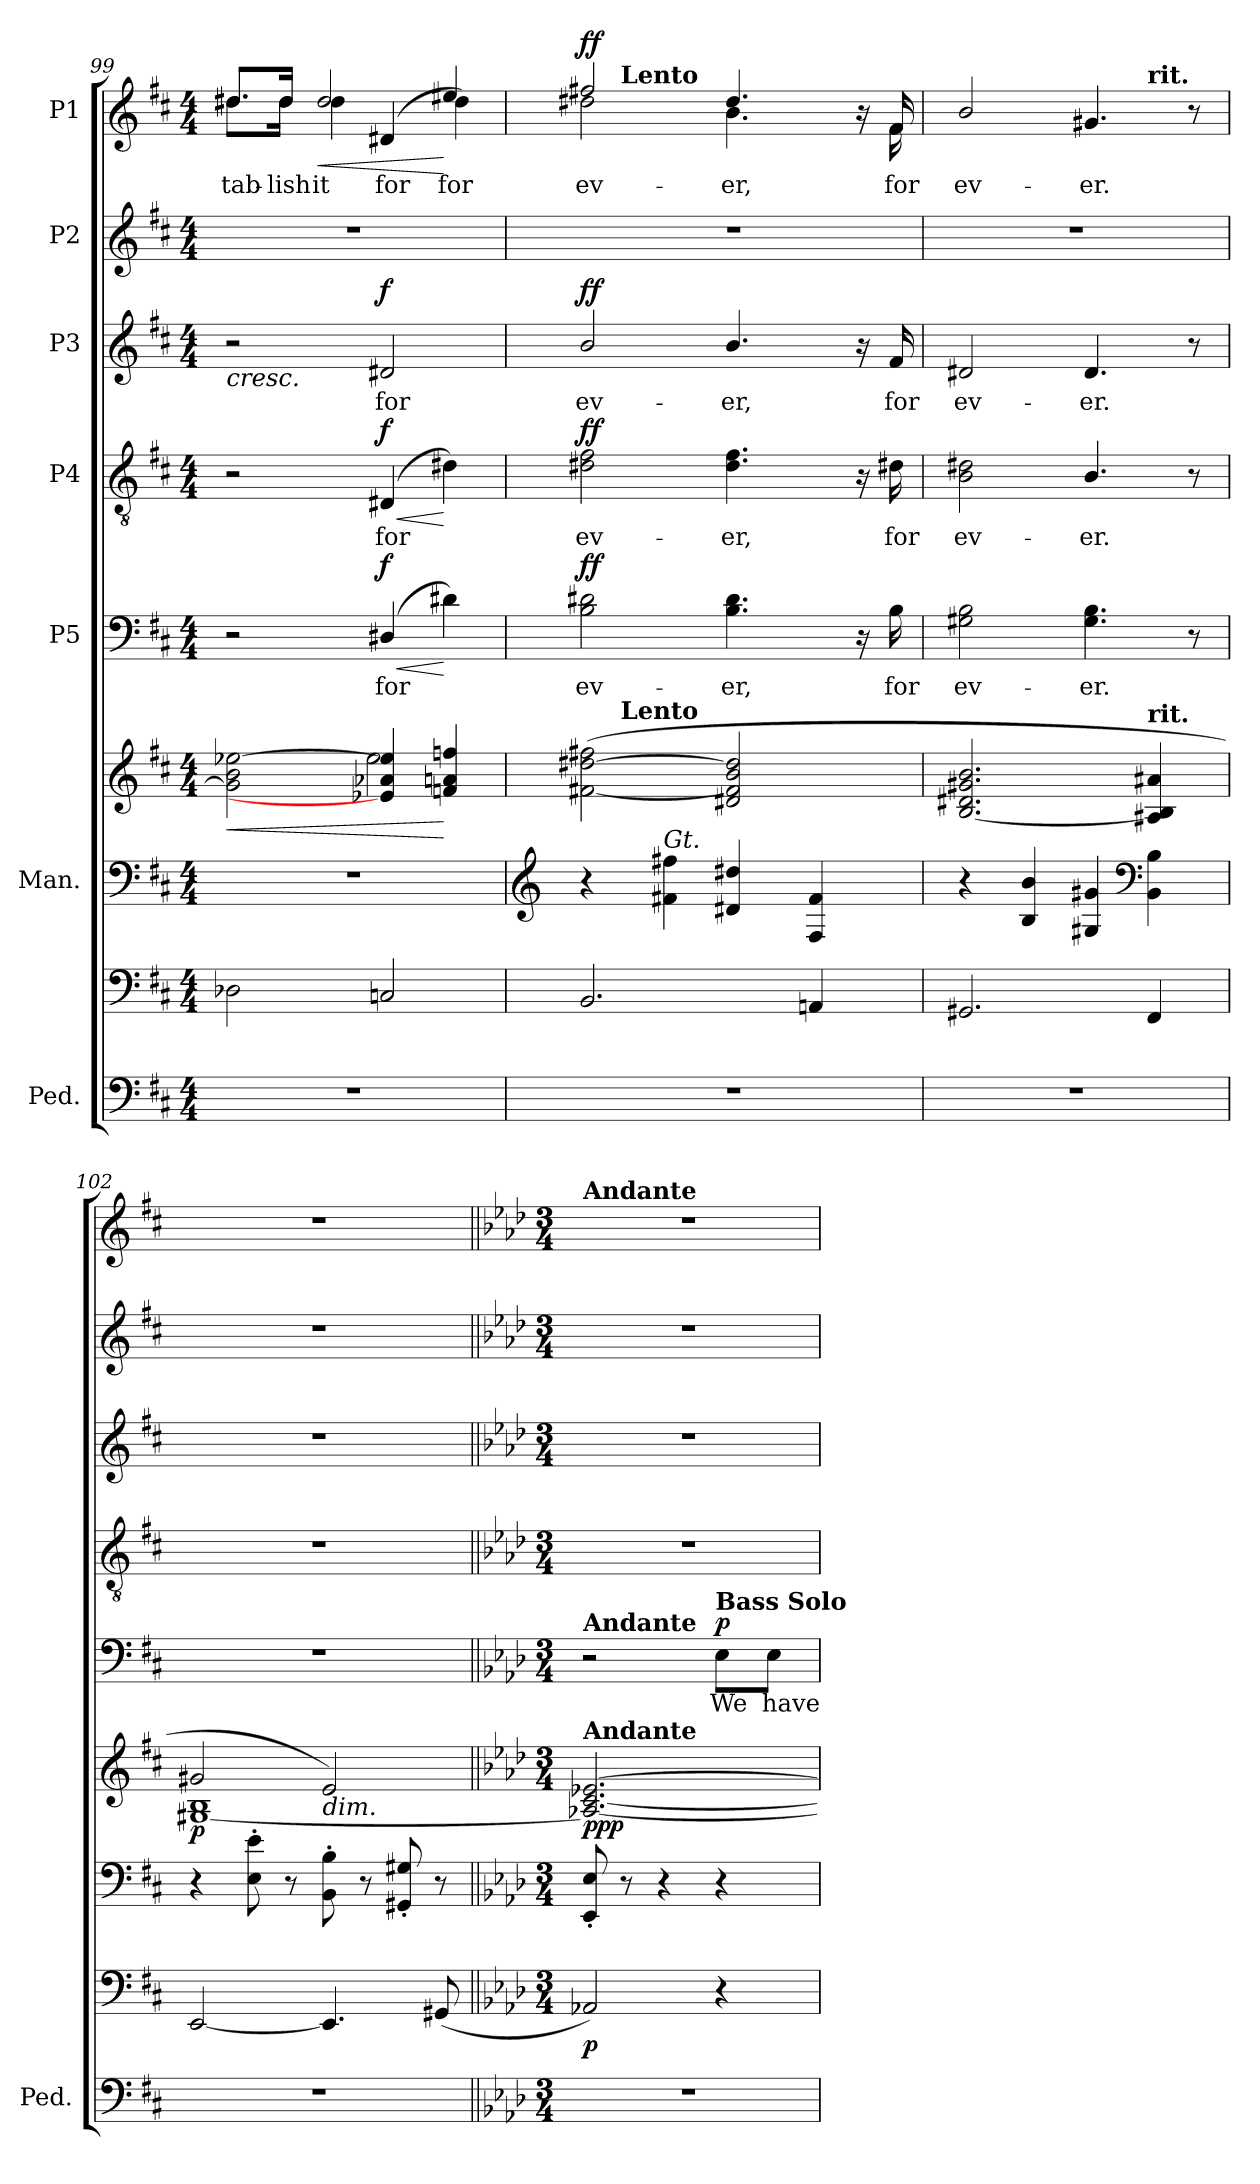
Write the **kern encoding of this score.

**kern	**kern	**dynam	**kern	**kern	**dynam	**kern	**text	**dynam	**kern	**text	**dynam	**kern	**text	**dynam	**kern	**kern	**text	**dynam
*part7	*part7	*part7	*part6	*part6	*part6	*part5	*part5	*part5	*part4	*part4	*part4	*part3	*part3	*part3	*part2	*part1	*part1	*part1
*staff9	*staff8	*staff8/9	*staff7	*staff6	*staff6/7	*staff5	*staff5	*staff5	*staff4	*staff4	*staff4	*staff3	*staff3	*staff3	*staff2	*staff1	*staff1	*staff1
*I"Ped.	*	*	*I"Man.	*	*	*I"P5	*	*	*I"P4	*	*	*I"P3	*	*	*I"P2	*I"P1	*	*
*I'Ped.	*	*	*	*	*	*	*	*	*	*	*	*	*	*	*	*	*	*
*clefF4	*clefF4	*	*clefF4	*clefG2	*	*clefF4	*	*	*clefGv2	*	*	*clefG2	*	*	*clefG2	*clefG2	*	*
*	*	*	*	*	*	*	*	*	*ITrd7c12	*	*	*	*	*	*	*	*	*
*k[f#c#]	*k[f#c#]	*	*k[f#c#]	*k[f#c#]	*	*k[f#c#]	*	*	*k[f#c#]	*	*	*k[f#c#]	*	*	*k[f#c#]	*k[f#c#]	*	*
*D:	*D:	*	*D:	*D:	*	*D:	*	*	*D:	*	*	*D:	*	*	*D:	*D:	*	*
*M4/4	*M4/4	*	*M4/4	*M4/4	*	*M4/4	*	*	*M4/4	*	*	*M4/4	*	*	*M4/4	*M4/4	*	*
=99	=99	=99	=99	=99	=99	=99	=99	=99	=99	=99	=99	=99	=99	=99	=99	=99	=99	=99
!	!	!	!	!	!LO:HP:b	!	!	!	!	!	!	!	!	!LO:HP:b	!	!	!	!
*	*	*	*	*^	*	*	*	*	*	*	*	*	*	*	*	*	*	*
!	!	!	!	!	!	!	!	!	!	!	!	!	!	!	!	!	!	!LO:LY:b:color=#000000	!
*	*	*	*	*	*	*	*	*	*	*	*	*	*	*	*	*	*^	*	*
1r	2D-Xi\	.	1r	2gi\] 2bi [2ee-Xi	2ryy	<	2r	.	.	2r	.	.	2r	.	<	1r	8.dd#Xi/L	8.dd#i\L	-tab-	.
!	!	!	!	!	!	!	!	!	!	!	!	!	!	!	!	!	!	!	!LO:LY:b:color=#000000	!
.	.	.	.	.	.	.	.	.	.	.	.	.	.	.	.	.	16dd#i/Jk	16dd#i\Jk	-lish	.
!	!	!	!	!	!	!	!	!	!	!	!	!	!	!	!	!	!	!	!LO:LY:a:color=#000000	!LO:HP:b
!	!	!	!	!	!	!	!	!	!	!	!	!	!	!	!	!	!	!	!LO:LY:b:color=#000000	!
.	.	.	.	.	.	.	.	.	.	.	.	.	.	.	.	.	2dd#i/	4dd#i\	it	<
!	!	!	!	!	!	!	!	!LO:LY:b:color=#000000	!LO:HP:b	!	!	!	!	!	!	!	!	!	!	!
!	!	!	!	!	!	!	!	!	!	!	!LO:LY:b:color=#000000	!LO:HP:b	!	!	!	!	!	!	!	!
!	!	!	!	!	!	!	!	!	!	!	!	!	!	!LO:LY:b:color=#000000	!	!	!	!	!	!
!	!	!	!	!	!	!	!	!	!	!	!	!	!	!	!	!	!	!	!LO:LY:b:color=#000000	!
.	2Cni/	.	.	4e-Xi/] 4a-Xi 4ee-i]	2ee-i\	.	(4D#Xi/	for	< f	(4DD#Xi/	for	< f	2d#Xi/	for	f	.	.	(4d#Xi/	for	.
!	!	!	!	!	!	!	!	!	!	!	!	!	!	!	!	!	!	!	!LO:LY:a:color=#000000	!
.	.	.	.	4fni/ 4ani 4ffni	.	[	4d#Xi\)	.	[	4D#Xi\)	.	[	.	.	.	.	4ee#Xi/	4dd#i\)	for	[
*	*	*	*	*v	*v	*	*	*	*	*	*	*	*	*	*	*	*v	*v	*	*
.	.	.	.	.	.	.	.	.	.	.	.	.	.	[	.	.	.	.
!!LO:PB:g=z
=100	=100	=100	=100	=100	=100	=100	=100	=100	=100	=100	=100	=100	=100	=100	=100	=100	=100	=100
*	*	*	*clefG2	*	*	*	*	*	*	*	*	*	*	*	*	*	*	*
!	!	!	!	!	!	!	!LO:LY:b:color=#000000	!	!	!	!	!	!	!	!	!	!	!
!	!	!	!	!	!	!	!	!	!	!LO:LY:b:color=#000000	!	!	!	!	!	!	!	!
!	!	!	!	!	!	!	!	!	!	!	!	!	!LO:LY:b:color=#000000	!	!	!	!	!
!	!	!	!	!	!	!	!	!	!	!	!	!	!	!	!	!	!LO:LY:b:color=#000000	!
*	*	*	*	*^	*	*	*	*	*	*	*	*	*	*	*	*^	*	*
*	*	*	*	*	*	*	*	*	*	*	*	*	*	*	*	*	*	*^	*	*
1r	2.BBi/	.	4r	([2f#Xi\ [2dd#Xi 2ff#Xi	16...ryy	.	2Bi\ 2d#Xi	ev-	ff	2D#Xi\ 2F#i	ev-	ff	2bi/	ev-	ff	1r	2ff#Xi/	2dd#Xi\	16...ryy	ev-	ff
*	*	*	*	*MM60	*	*	*	*	*	*	*	*	*	*	*	*	*MM60	*	*	*	*
!	!	!	!	!	!	!	!	!	!	!	!	!	!	!	!	!	!	!	!LO:TX:a:B:t=Lento	!	!
!	!	!	!	!	!LO:TX:a:B:t=Lento	!	!	!	!	!	!	!	!	!	!	!	!	!	!	!	!
.	.	.	.	.	2ryy	.	.	.	.	.	.	.	.	.	.	.	.	.	2ryy	.	.
!	!	!	!LO:TX:a:i:t=Gt.	!	!	!	!	!	!	!	!	!	!	!	!	!	!	!	!	!	!
.	.	.	4f#Xi\ 4ff#Xi	.	.	.	.	.	.	.	.	.	.	.	.	.	.	.	.	.	.
!	!	!	!	!	!	!	!	!LO:LY:b:color=#000000	!	!	!	!	!	!	!	!	!	!	!	!	!
!	!	!	!	!	!	!	!	!	!	!	!LO:LY:b:color=#000000	!	!	!	!	!	!	!	!	!	!
!	!	!	!	!	!	!	!	!	!	!	!	!	!	!LO:LY:b:color=#000000	!	!	!	!	!	!	!
!	!	!	!	!	!	!	!	!	!	!	!	!	!	!	!	!	!	!	!	!LO:LY:b:color=#000000	!
.	.	.	4d#Xi/ 4dd#Xi	2d#Xi/ 2f#i] 2bi 2dd#i]	.	.	4.Bi\ 4.d#i	-er,	.	4.D#i\ 4.F#i	-er,	.	4.bi/	-er,	.	.	4.dd#i/	4.bi\	.	-er,	.
.	.	.	.	.	4ryy	.	.	.	.	.	.	.	.	.	.	.	.	.	4ryy	.	.
.	4AAni/	.	4F#i/ 4f#i	.	.	.	.	.	.	.	.	.	.	.	.	.	.	.	.	.	.
.	.	.	.	.	8ryy	.	.	.	.	.	.	.	.	.	.	.	.	.	8ryy	.	.
.	.	.	.	.	.	.	16r	.	.	16r	.	.	16r	.	.	.	16r	16ryy	.	.	.
!	!	!	!	!	!	!	!	!LO:LY:b:color=#000000	!	!	!	!	!	!	!	!	!	!	!	!	!
!	!	!	!	!	!	!	!	!	!	!	!LO:LY:b:color=#000000	!	!	!	!	!	!	!	!	!	!
!	!	!	!	!	!	!	!	!	!	!	!	!	!	!LO:LY:b:color=#000000	!	!	!	!	!	!	!
!	!	!	!	!	!	!	!	!	!	!	!	!	!	!	!	!	!	!	!	!LO:LY:b:color=#000000	!
.	.	.	.	.	.	.	16Bi\	for	.	16D#Xi\	for	.	16f#i/	for	.	.	16f#i/	16f#i\	.	for	.
.	.	.	.	.	128ryy	.	.	.	.	.	.	.	.	.	.	.	.	.	128ryy	.	.
*	*	*	*	*v	*v	*	*	*	*	*	*	*	*	*	*	*	*v	*v	*v	*	*
=101	=101	=101	=101	=101	=101	=101	=101	=101	=101	=101	=101	=101	=101	=101	=101	=101	=101	=101
*	*	*	*	*^	*	*	*	*	*	*	*	*	*	*	*	*^	*	*
*	*	*	*	*	*	*	*	*	*	*	*	*	*	*	*	*	*	*^	*	*
!	!	!	!	!	!	!	!	!LO:LY:b:color=#000000	!	!	!	!	!	!	!	!	!	!	!	!	!
*	*	*	*	*v	*v	*	*	*	*	*	*	*	*	*	*	*	*v	*v	*v	*	*
*	*	*	*	*^	*	*	*	*	*	*	*	*	*	*	*	*^	*	*
*	*	*	*	*	*	*	*	*	*	*	*	*	*	*	*	*	*	*^	*	*
!	!	!	!	!	!	!	!	!	!	!	!LO:LY:b:color=#000000	!	!	!	!	!	!	!	!	!	!
*	*	*	*	*v	*v	*	*	*	*	*	*	*	*	*	*	*	*v	*v	*v	*	*
*	*	*	*	*^	*	*	*	*	*	*	*	*	*	*	*	*^	*	*
*	*	*	*	*	*	*	*	*	*	*	*	*	*	*	*	*	*	*^	*	*
!	!	!	!	!	!	!	!	!	!	!	!	!	!	!LO:LY:b:color=#000000	!	!	!	!	!	!	!
*	*	*	*	*v	*v	*	*	*	*	*	*	*	*	*	*	*	*v	*v	*v	*	*
*	*	*	*	*^	*	*	*	*	*	*	*	*	*	*	*	*^	*	*
*	*	*	*	*	*	*	*	*	*	*	*	*	*	*	*	*	*	*^	*	*
!	!	!	!	!	!	!	!	!	!	!	!	!	!	!	!	!	!	!	!	!LO:LY:b:color=#000000	!
*	*	*	*	*v	*v	*	*	*	*	*	*	*	*	*	*	*	*	*v	*v	*	*
1r	2.GG#Xi/	.	4r	[2.Bi/ 2.d#Xi 2.g#Xi 2.bi	.	2G#Xi\ 2Bi	ev-	.	2BBi\ 2D#Xi	ev-	.	2d#Xi/	ev-	.	1r	2bi/	2.ryy	ev-	.
.	.	.	4Bi/ 4bi	.	.	.	.	.	.	.	.	.	.	.	.	.	.	.	.
!	!	!	!	!	!	!	!LO:LY:b:color=#000000	!	!	!	!	!	!	!	!	!	!	!	!
!	!	!	!	!	!	!	!	!	!	!LO:LY:b:color=#000000	!	!	!	!	!	!	!	!	!
!	!	!	!	!	!	!	!	!	!	!	!	!	!LO:LY:b:color=#000000	!	!	!	!	!	!
!	!	!	!	!	!	!	!	!	!	!	!	!	!	!	!	!	!	!LO:LY:b:color=#000000	!
.	.	.	4G#Xi/ 4g#Xi	.	.	4.G#i\ 4.Bi	-er.	.	4.BBi/	-er.	.	4.d#i/	-er.	.	.	4.g#Xi/	.	-er.	.
*	*	*	*clefF4	*	*	*	*	*	*	*	*	*	*	*	*	*	*	*	*
!	!	!	!	!	!	!	!	!	!	!	!	!	!	!	!	!	!LO:TX:a:B:t=rit.	!	!
!	!	!	!	!LO:TX:a:B:t=rit.	!	!	!	!	!	!	!	!	!	!	!	!	!	!	!
.	4FF#i/	.	4BBi\ 4Bi	4A#Xi/ 4Bi] 4a#Xi	.	.	.	.	.	.	.	.	.	.	.	.	4ryy	.	.
.	.	.	.	.	.	8r	.	.	8r	.	.	8r	.	.	.	8r	.	.	.
*	*	*	*	*	*	*	*	*	*	*	*	*	*	*	*	*v	*v	*	*
=102	=102	=102	=102	=102	=102	=102	=102	=102	=102	=102	=102	=102	=102	=102	=102	=102	=102	=102
*	*	*	*	*^	*	*	*	*	*	*	*	*	*	*	*	*	*	*
1r	[2EEi/	.	4r	2g#Xi/	[1G#Xi 1Bi	p	1r	.	.	1r	.	.	1r	.	.	1r	1r	.	.
.	.	.	8Ei\' 8ei'	.	.	.	.	.	.	.	.	.	.	.	.	.	.	.	.
.	.	.	8r	.	.	.	.	.	.	.	.	.	.	.	.	.	.	.	.
!	!	!	!	!LO:TX:b:i:t=dim.	!	!	!	!	!	!	!	!	!	!	!	!	!	!	!
.	4.EEi/]	.	8BBi\' 8Bi'	2ei/)	.	.	.	.	.	.	.	.	.	.	.	.	.	.	.
.	.	.	8r	.	.	.	.	.	.	.	.	.	.	.	.	.	.	.	.
.	.	.	8GG#Xi/' 8G#Xi'	.	.	.	.	.	.	.	.	.	.	.	.	.	.	.	.
.	(8GG#Xi/	.	8r	.	.	.	.	.	.	.	.	.	.	.	.	.	.	.	.
*	*	*	*	*v	*v	*	*	*	*	*	*	*	*	*	*	*	*	*	*
!!LO:LB:g=z
=103||	=103||	=103||	=103||	=103||	=103||	=103||	=103||	=103||	=103||	=103||	=103||	=103||	=103||	=103||	=103||	=103||	=103||	=103||
!!LO:REH:place=s1:B:color=#000000:enc=box:fs=17.1407:t=H
*k[b-e-a-d-]	*k[b-e-a-d-]	*	*k[b-e-a-d-]	*k[b-e-a-d-]	*	*k[b-e-a-d-]	*	*	*k[b-e-a-d-]	*	*	*k[b-e-a-d-]	*	*	*k[b-e-a-d-]	*k[b-e-a-d-]	*	*
*A-:	*A-:	*	*A-:	*A-:	*	*A-:	*	*	*A-:	*	*	*A-:	*	*	*A-:	*A-:	*	*
*M3/4	*M3/4	*	*M3/4	*M3/4	*	*M3/4	*	*	*M3/4	*	*	*M3/4	*	*	*M3/4	*M3/4	*	*
*	*	*	*	*MM80	*	*MM80	*	*	*	*	*	*	*	*	*	*MM80	*	*
!	!	!	!	!	!	!	!	!	!	!	!	!	!	!	!	!LO:TX:a:B:t=Andante	!	!
!	!	!	!	!	!	!LO:TX:a:B:t=Andante	!	!	!	!	!	!	!	!	!	!	!	!
!	!	!	!	!LO:TX:a:B:t=Andante	!	!	!	!	!	!	!	!	!	!	!	!	!	!
!LO:N:vis=1	!	!	!	!	!	!	!	!	!LO:N:vis=1	!	!	!LO:N:vis=1	!	!	!LO:N:vis=1	!LO:N:vis=1	!	!
2.r	2AA-Xi/)	p	8EE-i/' 8E-i'	2.A-Xi/_ [2.ci [2.e-Xi	pp p	2r	.	.	2.r	.	.	2.r	.	.	2.r	2.r	.	.
.	.	.	8r	.	.	.	.	.	.	.	.	.	.	.	.	.	.	.
.	.	.	4r	.	.	.	.	.	.	.	.	.	.	.	.	.	.	.
!	!	!	!	!	!	!LO:TX:a:B:t=Bass Solo	!	!	!	!	!	!	!	!	!	!	!	!
!	!	!	!	!	!	!	!LO:LY:b:color=#000000	!	!	!	!	!	!	!	!	!	!	!
.	4r	.	4r	.	.	8E-i\L	We	p	.	.	.	.	.	.	.	.	.	.
!	!	!	!	!	!	!	!LO:LY:b:color=#000000	!	!	!	!	!	!	!	!	!	!	!
.	.	.	.	.	.	8E-i\J	have	.	.	.	.	.	.	.	.	.	.	.
=	=	=	=	=	=	=	=	=	=	=	=	=	=	=	=	=	=	=
*-	*-	*-	*-	*-	*-	*-	*-	*-	*-	*-	*-	*-	*-	*-	*-	*-	*-	*-
